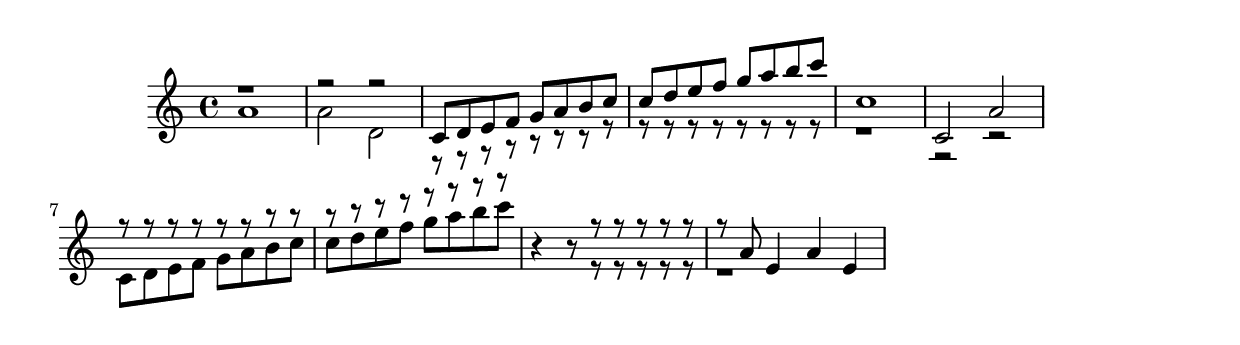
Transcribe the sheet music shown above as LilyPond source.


\version "2.12.0"
\header{
  texidoc="
Rests should not collide with beams, stems and noteheads.  Rests may
be under beams.  Rests should be move by integral number of spaces
inside the staff, and by half spaces outside.  Notice that the half
and whole rests just outside the staff get ledger lines in different
cases.
"
}

\layout { ragged-right = ##t }

scale =  \relative c' {
  c8 d e f g a b c c d e f g a b c

}
rests =              {
  r r r  r r r r r r r r r r r r r
} 
different = <<  {
  \relative c'' {
    r8 a e4 a e
  }
}\\ {
  
  \relative c'' {
    r1
  }} >>

scales = \context Staff  <<
  {  r1 r2 r2   \scale    c''1 c'2 a'2 \rests  }
  \\
  { a'1 a'2 d'2 \rests r1 r2 r2  \scale }
>>

restsII = \context Staff  {
  r4 r8
  \context Staff << {  r8 } \\{  r8} >>
  \context Staff << { r8} r8 \\{  r8} >>
  \context Staff << { r8} r8 r8 \\ {  r8} >>
  \context Staff << { r} \\ {  r} >>
  \context Staff << { r} r\\ { \stemDown r} >>
  \different	
}


{ 
  \scales 
  \restsII 
}

	



